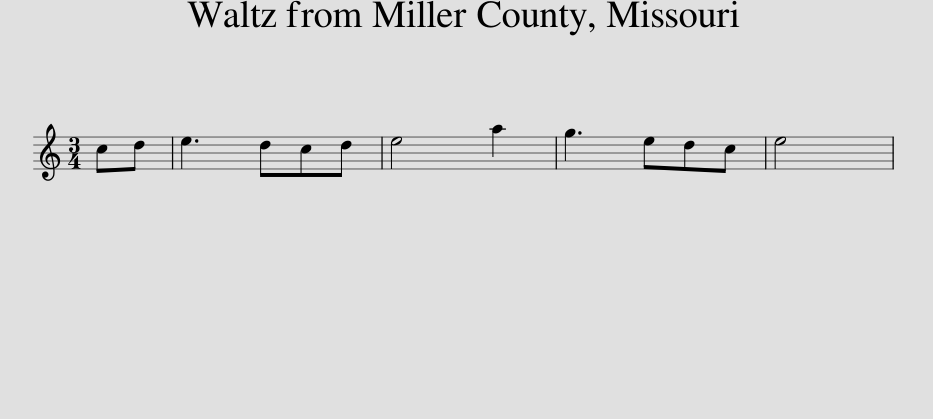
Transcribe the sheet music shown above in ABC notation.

X:1
L:1/8
M:3/4
I:linebreak $
K:C
V:1 treble
V:1
 cd | e3 dcd | e4 a2 | g3 edc | e4 | %5
